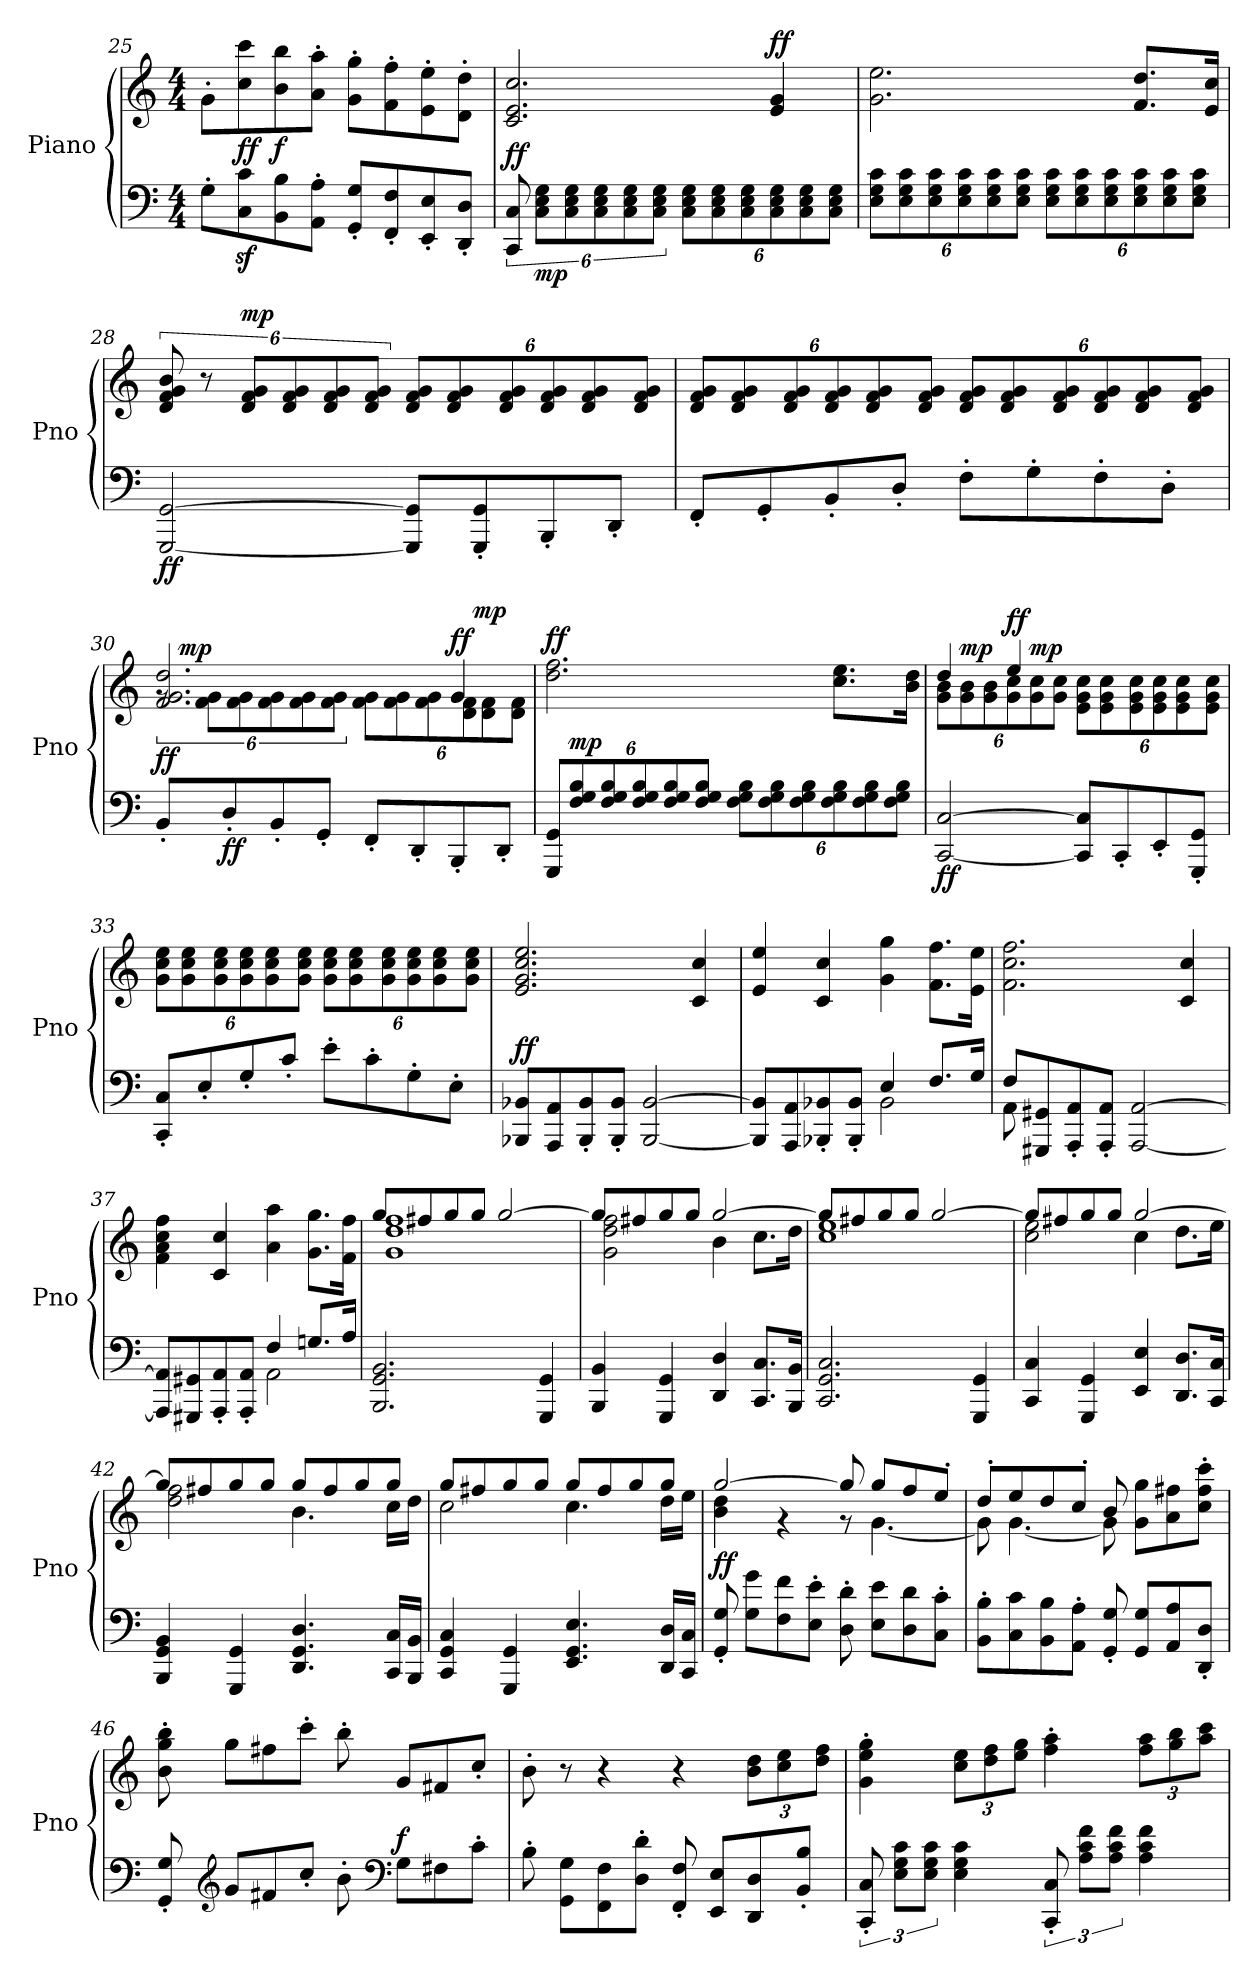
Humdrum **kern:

**kern	**kern	**dynam
*part1	*part1	*part1
*staff2	*staff1	*staff1/2
*I"Piano	*	*
*I'Pno	*	*
*clefF4	*clefG2	*
*k[]	*k[]	*
*M4/4	*M4/4	*
=25	=25	=25
8G'\L	8g'\L	.
!	!	!LO:DY:b
8C\z> 8c\z>	8cc\ 8ccc\	ff
!	!	!LO:DY:b
8BB\ 8B\	8b\ 8bb\	f
8AA\' 8A\'J	8a\' 8aa\'J	.
8GG/' 8G/'L	8g\' 8gg\'L	.
8FF/' 8F/'	8f\' 8ff\'	.
8EE/' 8E/'	8e\' 8ee\'	.
8DD/' 8D/'J	8d\' 8dd\'J	.
=26	=26	=26
!	!	!LO:DY:a=2
12CC/ 12C/	2.c/ 2.e/ 2.cc/	ff
!	!	!LO:DY:b=2
12C\ 12E\ 12G\L	.	mp
12C\ 12E\ 12G\	.	.
12C\ 12E\ 12G\	.	.
12C\ 12E\ 12G\	.	.
12C\ 12E\ 12G\J	.	.
*Xbrackettup	*	*
12C\ 12E\ 12G\L	.	.
12C\ 12E\ 12G\	.	.
12C\ 12E\ 12G\	.	.
!	!	!LO:DY:a
12C\ 12E\ 12G\	4e/ 4g/	ff
12C\ 12E\ 12G\	.	.
12C\ 12E\ 12G\J	.	.
!!LO:PB:g=z
=27	=27	=27
12E\ 12G\ 12c\L	2.g\ 2.ee\	.
12E\ 12G\ 12c\	.	.
12E\ 12G\ 12c\	.	.
12E\ 12G\ 12c\	.	.
12E\ 12G\ 12c\	.	.
12E\ 12G\ 12c\J	.	.
12E\ 12G\ 12c\L	.	.
12E\ 12G\ 12c\	.	.
12E\ 12G\ 12c\	.	.
12E\ 12G\ 12c\	8.f/ 8.dd/L	.
12E\ 12G\ 12c\	.	.
12E\ 12G\ 12c\J	.	.
.	16e/ 16cc/Jk	.
=28	=28	=28
!	!	!LO:DY:b=2
[2GGG/ [2GG/	12d/ 12f/ 12g/ 12b/	ff
.	12r	.
!	!	!LO:DY:a
.	12d/ 12f/ 12g/L	mp
.	12d/ 12f/ 12g/	.
.	12d/ 12f/ 12g/	.
.	12d/ 12f/ 12g/J	.
*	*Xbrackettup	*
8GGG/] 8GG/]L	12d/ 12f/ 12g/L	.
.	12d/ 12f/ 12g/	.
8GGG/' 8GG/'	.	.
.	12d/ 12f/ 12g/	.
8BBB'/	12d/ 12f/ 12g/	.
.	12d/ 12f/ 12g/	.
8DD'/J	.	.
.	12d/ 12f/ 12g/J	.
=29	=29	=29
8FF'/L	12d/ 12f/ 12g/L	.
.	12d/ 12f/ 12g/	.
8GG'/	.	.
.	12d/ 12f/ 12g/	.
8BB'/	12d/ 12f/ 12g/	.
.	12d/ 12f/ 12g/	.
8D'/J	.	.
.	12d/ 12f/ 12g/J	.
8F'\L	12d/ 12f/ 12g/L	.
.	12d/ 12f/ 12g/	.
8G'\	.	.
.	12d/ 12f/ 12g/	.
8F'\	12d/ 12f/ 12g/	.
.	12d/ 12f/ 12g/	.
8D'\J	.	.
.	12d/ 12f/ 12g/J	.
!!LO:LB:g=z
=30	=30	=30
*	*^	*
*	*	*brackettup	*
!	!	!	!LO:DY:a=2
8BB'/L	2.f/ 2.g/ 2.dd/	12rg	ff
!	!	!	!LO:DY:a
.	.	12f\ 12g\L	mp
!	!	!	!LO:DY:b=2
8D'/	.	.	ff
.	.	12f\ 12g\	.
8BB'/	.	12f\ 12g\	.
.	.	12f\ 12g\	.
8GG'/J	.	.	.
.	.	12f\ 12g\J	.
*	*	*Xbrackettup	*
8FF'/L	.	12f\ 12g\L	.
.	.	12f\ 12g\	.
8DD'/	.	.	.
.	.	12f\ 12g\	.
!	!	!	!LO:DY:a
8BBB'/	4g/	12d\ 12f\	ff
!	!	!	!LO:DY:a
.	.	12d\ 12f\	mp
8DD'/J	.	.	.
.	.	12d\ 12f\J	.
=31	=31	=31	=31
!	!	!	!LO:DY:a
*	*v	*v	*
12GGG/ 12GG/L	2.dd\ 2.ff\	ff
!	!	!LO:DY:a=2
12F/ 12G/ 12B/	.	mp
12F/ 12G/ 12B/	.	.
12F/ 12G/ 12B/	.	.
12F/ 12G/ 12B/	.	.
12F/ 12G/ 12B/J	.	.
12F\ 12G\ 12B\L	.	.
12F\ 12G\ 12B\	.	.
12F\ 12G\ 12B\	.	.
12F\ 12G\ 12B\	8.cc\ 8.ee\L	.
12F\ 12G\ 12B\	.	.
12F\ 12G\ 12B\J	.	.
.	16b\ 16dd\Jk	.
!!LO:LB:g=z
=32	=32	=32
*	*^	*
!	!	!	!LO:DY:b=2
[2CC/ [2C/	4dd/	12g\ 12b\L	ff
!	!	!	!LO:DY:a
.	.	12g\ 12b\	mp
.	.	12g\ 12b\	.
!	!	!	!LO:DY:a
.	4ee/	12g\ 12cc\	ff
!	!	!	!LO:DY:a
.	.	12g\ 12cc\	mp
.	.	12g\ 12cc\J	.
8CC/] 8C/]L	2rddyy	12e\ 12g\ 12cc\L	.
.	.	12e\ 12g\ 12cc\	.
8CC'/	.	.	.
.	.	12e\ 12g\ 12cc\	.
8EE'/	.	12e\ 12g\ 12cc\	.
.	.	12e\ 12g\ 12cc\	.
8GGG/' 8GG/'J	.	.	.
.	.	12e\ 12g\ 12cc\J	.
!!LO:LB:g=z	!!
=33	=33	=33	=33
8CC/' 8C/'L	2rddyy	12g\ 12cc\ 12ee\L	.
.	.	12g\ 12cc\ 12ee\	.
8E'/	.	.	.
.	.	12g\ 12cc\ 12ee\	.
8G'/	.	12g\ 12cc\ 12ee\	.
.	.	12g\ 12cc\ 12ee\	.
8c'/J	.	.	.
.	.	12g\ 12cc\ 12ee\J	.
8e'\L	2rddyy	12g\ 12cc\ 12ee\L	.
.	.	12g\ 12cc\ 12ee\	.
8c'\	.	.	.
.	.	12g\ 12cc\ 12ee\	.
8G'\	.	12g\ 12cc\ 12ee\	.
.	.	12g\ 12cc\ 12ee\	.
8E'\J	.	.	.
.	.	12g\ 12cc\ 12ee\J	.
=34	=34	=34	=34
!	!	!	!LO:DY:a=2
*	*v	*v	*
8BBB-X/ 8BB-X/L	2.e/ 2.g/ 2.cc/ 2.ee/	ff
8AAA/ 8AA/	.	.
8BBB-/' 8BB-/'	.	.
8BBB-/' 8BB-/'J	.	.
[2BBB-/ [2BB-/	.	.
.	4c/ 4cc/	.
=35	=35	=35
*^	*	*
8BBB-/] 8BB-/]L	2ryy	4e/ 4ee/	.
8AAA/ 8AA/	.	.	.
8BBB-X/' 8BB-X/'	.	4c/ 4cc/	.
8BBB-/' 8BB-/'J	.	.	.
4E/	2BB-\	4g\ 4gg\	.
8.F/L	.	8.f\ 8.ff\L	.
16G/Jk	.	16e\ 16ee\Jk	.
=36	=36	=36	=36
8F/L	8AA\	2.f\ 2.cc\ 2.ff\	.
8GGG#X/ 8GG#X/	8ryy	.	.
8AAA/' 8AA/'	4ryy	.	.
8AAA/' 8AA/'J	.	.	.
[2AAA/ [2AA/	2ryy	.	.
.	.	4c/ 4cc/	.
=37	=37	=37	=37
8AAA/] 8AA/]L	2ryy	4f\ 4a\ 4cc\ 4ff\	.
8GGG#X/ 8GG#X/	.	.	.
8AAA/' 8AA/'	.	4c/ 4cc/	.
8AAA/' 8AA/'J	.	.	.
4F/	2AA\	4a\ 4aa\	.
8.Gn/L	.	8.g\ 8.gg\L	.
16A/Jk	.	16f\ 16ff\Jk	.
*v	*v	*	*
!!LO:LB:g=z
=38	=38	=38
*	*^	*
!	!	!	!LO:DY:a=2
!	!	!	!LO:DY:n=1:a
2.BBB/ 2.GG/ 2.BB/	8gg/L	1g 1dd 1ff	ff mf
.	8ff#X/	.	.
.	8gg/	.	.
.	8gg/J	.	.
.	[2gg/	.	.
4GGG/ 4GG/	.	.	.
=39	=39	=39	=39
4BBB/ 4BB/	8gg/L]	2g\ 2dd\ 2ff\	.
.	8ff#X/	.	.
4GGG/ 4GG/	8gg/	.	.
.	8gg/J	.	.
4DD/ 4D/	[2gg/	4b\	.
8.CC/ 8.C/L	.	8.cc\L	.
16BBB/ 16BB/Jk	.	16dd\Jk	.
=40	=40	=40	=40
2.CC/ 2.GG/ 2.C/	8gg/L]	1cc 1ee	.
.	8ff#X/	.	.
.	8gg/	.	.
.	8gg/J	.	.
.	[2gg/	.	.
4GGG/ 4GG/	.	.	.
=41	=41	=41	=41
4CC/ 4C/	8gg/L]	2cc\ 2ee\	.
.	8ff#X/	.	.
4GGG/ 4GG/	8gg/	.	.
.	8gg/J	.	.
4EE/ 4E/	[2gg/	4cc\	.
8.DD/ 8.D/L	.	8.dd\L	.
16CC/ 16C/Jk	.	16ee\Jk	.
=42	=42	=42	=42
4BBB/ 4GG/ 4BB/	8gg/L]	2dd\ 2ff\	.
.	8ff#X/	.	.
4GGG/ 4GG/	8gg/	.	.
.	8gg/J	.	.
4.DD/ 4.GG/ 4.D/	8gg/L	4.b\	.
.	8ff#/	.	.
.	8gg/	.	.
16CC/ 16C/LL	8gg/J	16cc\LL	.
16BBB/ 16BB/JJ	.	16dd\JJ	.
!!LO:LB:g=z	!!
=43	=43	=43	=43
4CC/ 4GG/ 4C/	8gg/L	2cc\	.
.	8ff#X/	.	.
4GGG/ 4GG/	8gg/	.	.
.	8gg/J	.	.
4.EE/ 4.GG/ 4.E/	8gg/L	4.cc\	.
.	8ff#/	.	.
.	8gg/	.	.
16DD/ 16D/LL	8gg/J	16dd\LL	.
16CC/ 16C/JJ	.	16ee\JJ	.
=44	=44	=44	=44
!	!	!	!LO:DY:b
8GG/' 8G/'	[2gg/	4b\ 4dd\	ff
8G\ 8g\L	.	.	.
8F\ 8f\	.	4r	.
8E\' 8e\'J	.	.	.
8D\' 8d\'	8gg/]	8r	.
8E\ 8e\L	8gg/L	[4.g\	.
8D\ 8d\	8ff/	.	.
8C\' 8c\'J	8ee'/J	.	.
=45	=45	=45	=45
8BB\' 8B\'L	8dd'/L	8g\]	.
8C\ 8c\	8ee/	[4.g\	.
8BB\ 8B\	8dd/	.	.
8AA\' 8A\'J	8cc'/J	.	.
8GG/' 8G/'	8b/	8g\]	.
8GG/ 8G/L	8g\ 8gg\L	8ryy	.
8AA/ 8A/	8a\ 8ff#X\	4ryy	.
8DD/' 8D/'J	8cc\' 8ff#\' 8ccc\'J	.	.
*	*v	*v	*
=46	=46	=46
8GG/' 8G/'	8b\' 8gg\' 8bb\'	.
*clefG2	*	*
8g/L	8gg\L	.
8f#X/	8ff#X\	.
8cc'/J	8ccc'\J	.
8b'\	8bb'\	.
*clefF4	*	*
!	!	!LO:DY:a=2
8G\L	8g/L	f
8F#X\	8f#X/	.
8c'\J	8cc'/J	.
!!LO:PB:g=z
=47	=47	=47
8B'\	8b'\	.
8GG\ 8G\L	8r	.
8FF\ 8F\	4r	.
8D\' 8d\'J	.	.
8FF/' 8F/'	4r	.
8EE/ 8E/L	.	.
8DD/ 8D/	12b\ 12dd\L	.
.	12cc\ 12ee\	.
8BB/' 8B/'J	.	.
.	12dd\ 12ff\J	.
=48	=48	=48
*brackettup	*	*
12CC/' 12C/'	4g\' 4ee\' 4gg\'	.
12E\ 12G\ 12c\L	.	.
12E\ 12G\ 12c\J	.	.
4E\ 4G\ 4c\	12cc\ 12ee\L	.
.	12dd\ 12ff\	.
.	12ee\ 12gg\J	.
12CC/' 12C/'	4ff\' 4aa\'	.
12A\ 12c\ 12f\L	.	.
12A\ 12c\ 12f\J	.	.
4A\ 4c\ 4f\	12ff\ 12aa\L	.
.	12gg\ 12bb\	.
.	12aa\ 12ccc\J	.
=	=	=
*-	*-	*-
